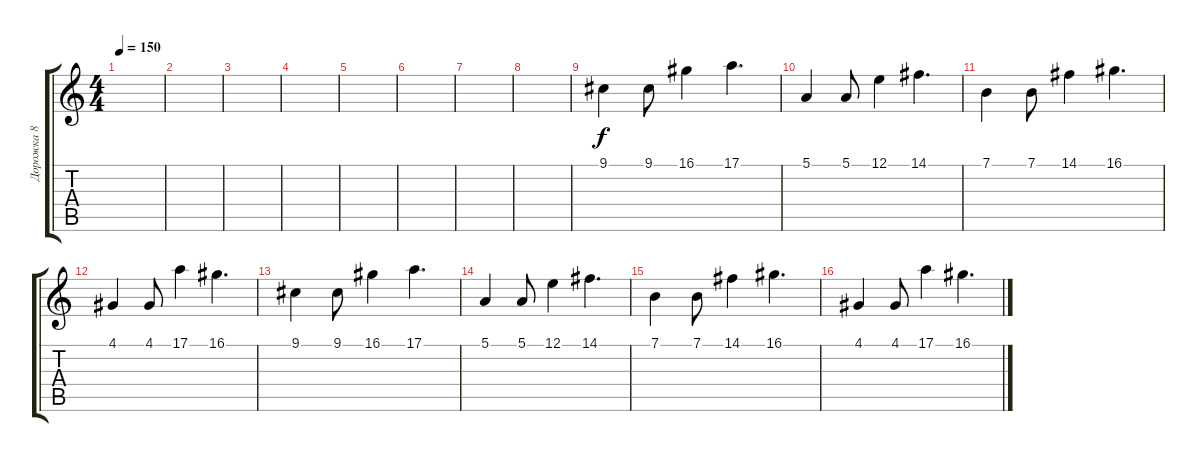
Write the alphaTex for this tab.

\track ("Дорожка 8" "Дорожка 8") {instrument acousticgrandpiano}
\staff {score tabs}
\tuning (E4 B3 G3 D3 A2 E2) {hide}
\ts (4 4)
\tempo 150
\clef g2
\ks c
|
|
|
|
|
|
|
|
9.1.4 9.1.8 16.1.4 17.1.4{d} |
5.1.4 5.1.8 12.1.4 14.1.4{d} |
7.1.4 7.1.8 14.1.4 16.1.4{d} |
4.1.4 4.1.8 17.1.4 16.1.4{d} |
9.1.4 9.1.8 16.1.4 17.1.4{d} |
5.1.4 5.1.8 12.1.4 14.1.4{d} |
7.1.4 7.1.8 14.1.4 16.1.4{d} |
4.1.4 4.1.8 17.1.4 16.1.4{d}
